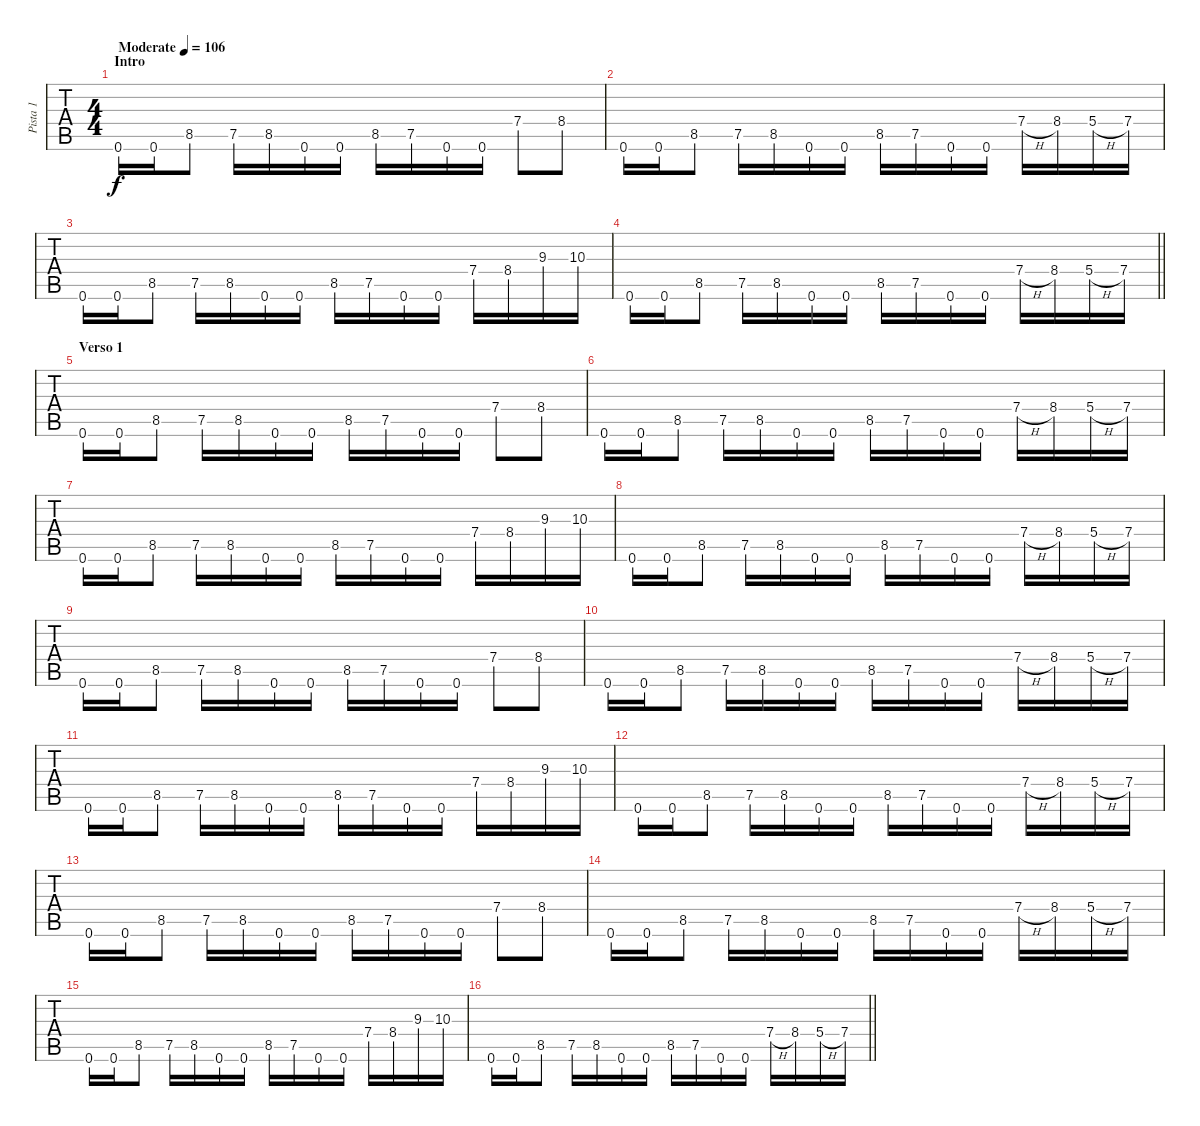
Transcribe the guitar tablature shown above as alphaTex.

\track ("Pista 1" "Pista 1") {instrument distortionguitar}
\staff {tabs}
\tuning (D4 A3 F3 C3 G2 C2) {hide}
\ts (4 4)
\section ("" "Intro")
\tempo (106 "Moderate")
\clef g2
\ks c
0.6.16{dy f instrument distortionguitar} 0.6.16 8.5.8 7.5.16 8.5.16 0.6.16 0.6.16 8.5.16 7.5.16 0.6.16 0.6.16 7.4.8 8.4.8 |
0.6.16 0.6.16 8.5.8 7.5.16 8.5.16 0.6.16 0.6.16 8.5.16 7.5.16 0.6.16 0.6.16 7.4{h}.16 8.4.16 5.4{h}.16 7.4.16 |
0.6.16 0.6.16 8.5.8 7.5.16 8.5.16 0.6.16 0.6.16 8.5.16 7.5.16 0.6.16 0.6.16 7.4.16 8.4.16 9.3.16 10.3.16 |
\barLineRight lightlight
0.6.16 0.6.16 8.5.8 7.5.16 8.5.16 0.6.16 0.6.16 8.5.16 7.5.16 0.6.16 0.6.16 7.4{h}.16 8.4.16 5.4{h}.16 7.4.16 |
\section ("" "Verso 1")
0.6.16 0.6.16 8.5.8 7.5.16 8.5.16 0.6.16 0.6.16 8.5.16 7.5.16 0.6.16 0.6.16 7.4.8 8.4.8 |
0.6.16 0.6.16 8.5.8 7.5.16 8.5.16 0.6.16 0.6.16 8.5.16 7.5.16 0.6.16 0.6.16 7.4{h}.16 8.4.16 5.4{h}.16 7.4.16 |
0.6.16 0.6.16 8.5.8 7.5.16 8.5.16 0.6.16 0.6.16 8.5.16 7.5.16 0.6.16 0.6.16 7.4.16 8.4.16 9.3.16 10.3.16 |
0.6.16 0.6.16 8.5.8 7.5.16 8.5.16 0.6.16 0.6.16 8.5.16 7.5.16 0.6.16 0.6.16 7.4{h}.16 8.4.16 5.4{h}.16 7.4.16 |
0.6.16 0.6.16 8.5.8 7.5.16 8.5.16 0.6.16 0.6.16 8.5.16 7.5.16 0.6.16 0.6.16 7.4.8 8.4.8 |
0.6.16 0.6.16 8.5.8 7.5.16 8.5.16 0.6.16 0.6.16 8.5.16 7.5.16 0.6.16 0.6.16 7.4{h}.16 8.4.16 5.4{h}.16 7.4.16 |
0.6.16 0.6.16 8.5.8 7.5.16 8.5.16 0.6.16 0.6.16 8.5.16 7.5.16 0.6.16 0.6.16 7.4.16 8.4.16 9.3.16 10.3.16 |
0.6.16 0.6.16 8.5.8 7.5.16 8.5.16 0.6.16 0.6.16 8.5.16 7.5.16 0.6.16 0.6.16 7.4{h}.16 8.4.16 5.4{h}.16 7.4.16 |
0.6.16 0.6.16 8.5.8 7.5.16 8.5.16 0.6.16 0.6.16 8.5.16 7.5.16 0.6.16 0.6.16 7.4.8 8.4.8 |
0.6.16 0.6.16 8.5.8 7.5.16 8.5.16 0.6.16 0.6.16 8.5.16 7.5.16 0.6.16 0.6.16 7.4{h}.16 8.4.16 5.4{h}.16 7.4.16 |
0.6.16 0.6.16 8.5.8 7.5.16 8.5.16 0.6.16 0.6.16 8.5.16 7.5.16 0.6.16 0.6.16 7.4.16 8.4.16 9.3.16 10.3.16 |
\barLineRight lightlight
0.6.16 0.6.16 8.5.8 7.5.16 8.5.16 0.6.16 0.6.16 8.5.16 7.5.16 0.6.16 0.6.16 7.4{h}.16 8.4.16 5.4{h}.16 7.4.16
